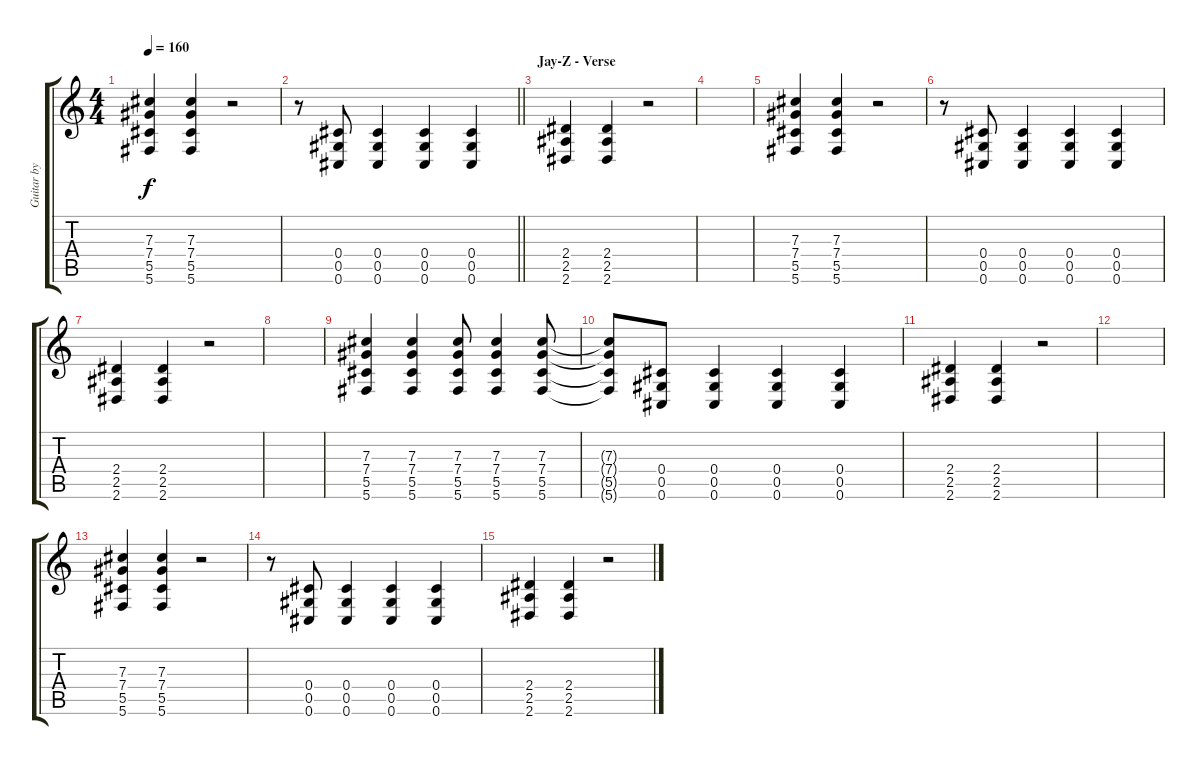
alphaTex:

\track ("Guitar by Brad Delson" "Guitar by ") {instrument distortionguitar}
\staff {score tabs}
\tuning (Eb4 Bb3 Gb3 Db3 Ab2 Db2) {hide}
\ts (4 4)
\tempo 160
\clef g2
\ks c
(7.3 7.4 5.5 5.6).4{dy f} (7.3 7.4 5.5 5.6).4 r.2 |
\barLineRight lightlight
r.8 (0.4 0.5 0.6).8 (0.4 0.5 0.6).4 (0.4 0.5 0.6).4 (0.4 0.5 0.6).4 |
\section ("" "Jay-Z - Verse")
(2.4 2.5 2.6).4 (2.4 2.5 2.6).4 r.2 |
|
(7.3 7.4 5.5 5.6).4 (7.3 7.4 5.5 5.6).4 r.2 |
r.8 (0.4 0.5 0.6).8 (0.4 0.5 0.6).4 (0.4 0.5 0.6).4 (0.4 0.5 0.6).4 |
(2.4 2.5 2.6).4 (2.4 2.5 2.6).4 r.2 |
|
(7.3 7.4 5.5 5.6).4 (7.3 7.4 5.5 5.6).4 (7.3 7.4 5.5 5.6).8 (7.3 7.4 5.5 5.6).4 (7.3 7.4 5.5 5.6).8 |
(7.3{t} 7.4{t} 5.5{t} 5.6{t}).8 (0.4 0.5 0.6).8 (0.4 0.5 0.6).4 (0.4 0.5 0.6).4 (0.4 0.5 0.6).4 |
(2.4 2.5 2.6).4 (2.4 2.5 2.6).4 r.2 |
|
(7.3 7.4 5.5 5.6).4 (7.3 7.4 5.5 5.6).4 r.2 |
r.8 (0.4 0.5 0.6).8 (0.4 0.5 0.6).4 (0.4 0.5 0.6).4 (0.4 0.5 0.6).4 |
(2.4 2.5 2.6).4 (2.4 2.5 2.6).4 r.2
